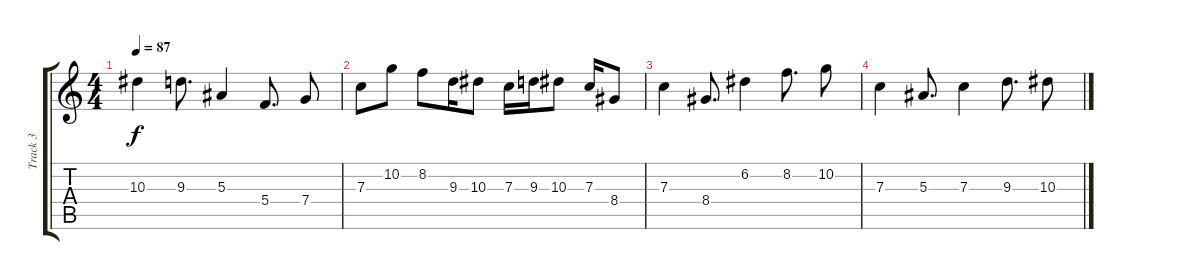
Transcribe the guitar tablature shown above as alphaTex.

\track ("Track 3" "Track 3") {instrument distortionguitar}
\staff {score tabs}
\tuning (D4 A3 F3 C3 G2 C2) {hide}
\ts (4 4)
\tempo 87
\clef g2
\ks c
10.3.4{dy f} 9.3.8{d} 5.3.4 5.4.8{d} 7.4.8 |
7.3.8 10.2.8 8.2.8 9.3.16 10.3.8 7.3.16 9.3.16 10.3.8 7.3.16 8.4.8 |
7.3.4 8.4.8{d} 6.2.4 8.2.8{d} 10.2.8 |
7.3.4 5.3.8{d} 7.3.4 9.3.8{d} 10.3.8
